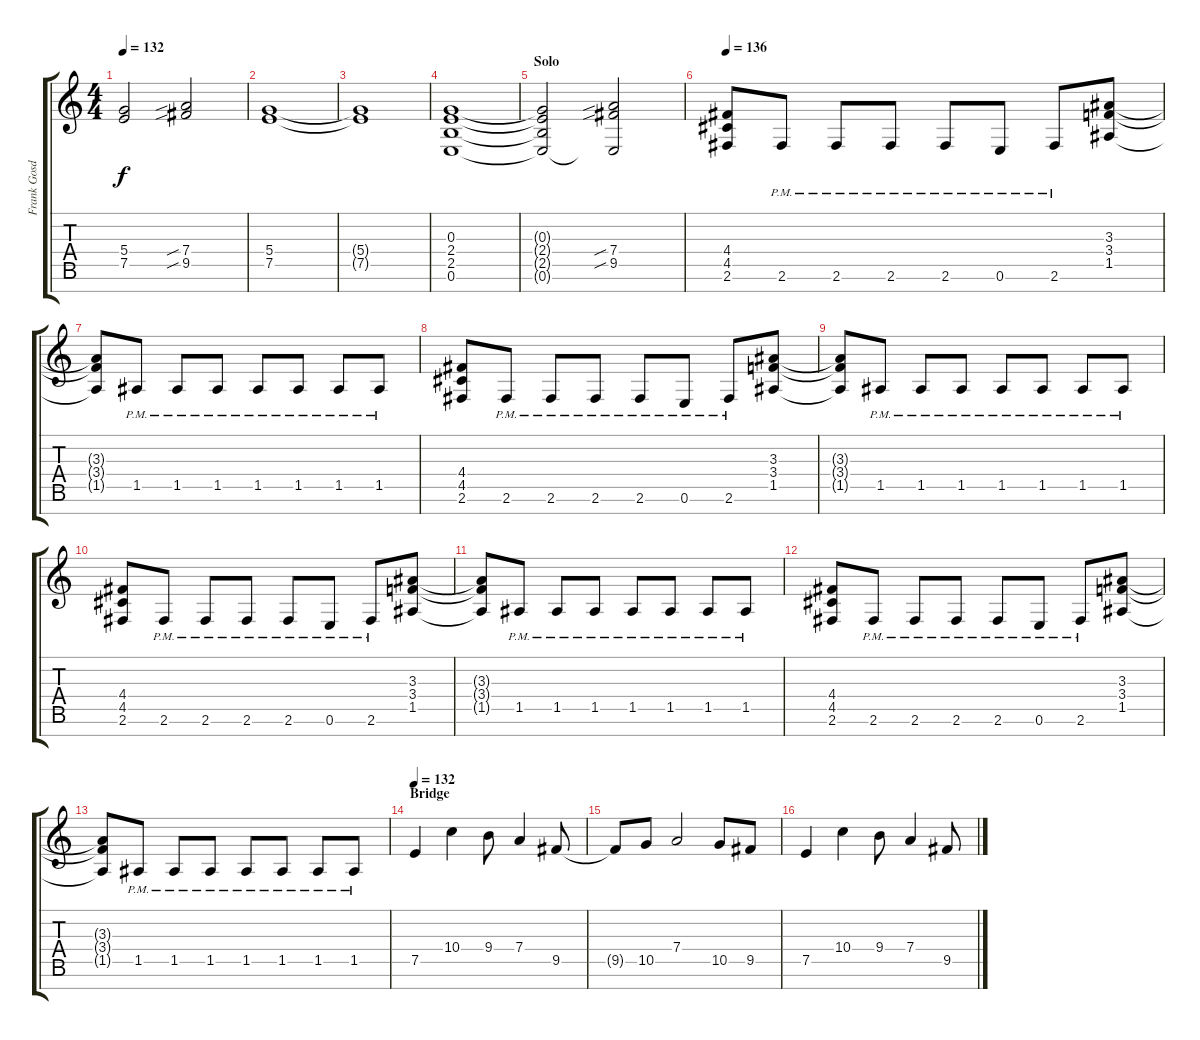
\track ("Frank Gosdzik" "Frank Gosd") {instrument distortionguitar}
\staff {score tabs}
\tuning (E4 B3 G3 D3 A2 E2 B1) {hide}
\ts (4 4)
\tempo 132
\clef g2
\ks c
(5.4{t} 7.5{t}).2{dy f} (7.4{sib} 9.5{sib}).2 |
(5.4 7.5).1 |
(5.4{t} 7.5{t}).1 |
(0.3 2.4 2.5 0.6).1 |
\section ("" "Solo")
(0.3{t} 2.4{t} 2.5{t} 0.6{t}).2 (7.4{sib} 9.5{sib} 0.6{t}).2 |
\tempo 136
(4.4 4.5 2.6).8 2.6{pm}.8 2.6{pm}.8 2.6{pm}.8 2.6{pm}.8 0.6{pm}.8 2.6{pm}.8 (3.3 3.4 1.5).8 |
(3.3{t} 3.4{t} 1.5{t}).8 1.5{pm}.8 1.5{pm}.8 1.5{pm}.8 1.5{pm}.8 1.5{pm}.8 1.5{pm}.8 1.5{pm}.8 |
(4.4 4.5 2.6).8 2.6{pm}.8 2.6{pm}.8 2.6{pm}.8 2.6{pm}.8 0.6{pm}.8 2.6{pm}.8 (3.3 3.4 1.5).8 |
(3.3{t} 3.4{t} 1.5{t}).8 1.5{pm}.8 1.5{pm}.8 1.5{pm}.8 1.5{pm}.8 1.5{pm}.8 1.5{pm}.8 1.5{pm}.8 |
(4.4 4.5 2.6).8 2.6{pm}.8 2.6{pm}.8 2.6{pm}.8 2.6{pm}.8 0.6{pm}.8 2.6{pm}.8 (3.3 3.4 1.5).8 |
(3.3{t} 3.4{t} 1.5{t}).8 1.5{pm}.8 1.5{pm}.8 1.5{pm}.8 1.5{pm}.8 1.5{pm}.8 1.5{pm}.8 1.5{pm}.8 |
(4.4 4.5 2.6).8 2.6{pm}.8 2.6{pm}.8 2.6{pm}.8 2.6{pm}.8 0.6{pm}.8 2.6{pm}.8 (3.3 3.4 1.5).8 |
(3.3{t} 3.4{t} 1.5{t}).8 1.5{pm}.8 1.5{pm}.8 1.5{pm}.8 1.5{pm}.8 1.5{pm}.8 1.5{pm}.8 1.5{pm}.8 |
\section ("" "Bridge")
\tempo 132
7.5.4 10.4.4 9.4.8 7.4.4 9.5.8 |
9.5{t}.8 10.5.8 7.4.2 10.5.8 9.5.8 |
7.5.4 10.4.4 9.4.8 7.4.4 9.5.8
